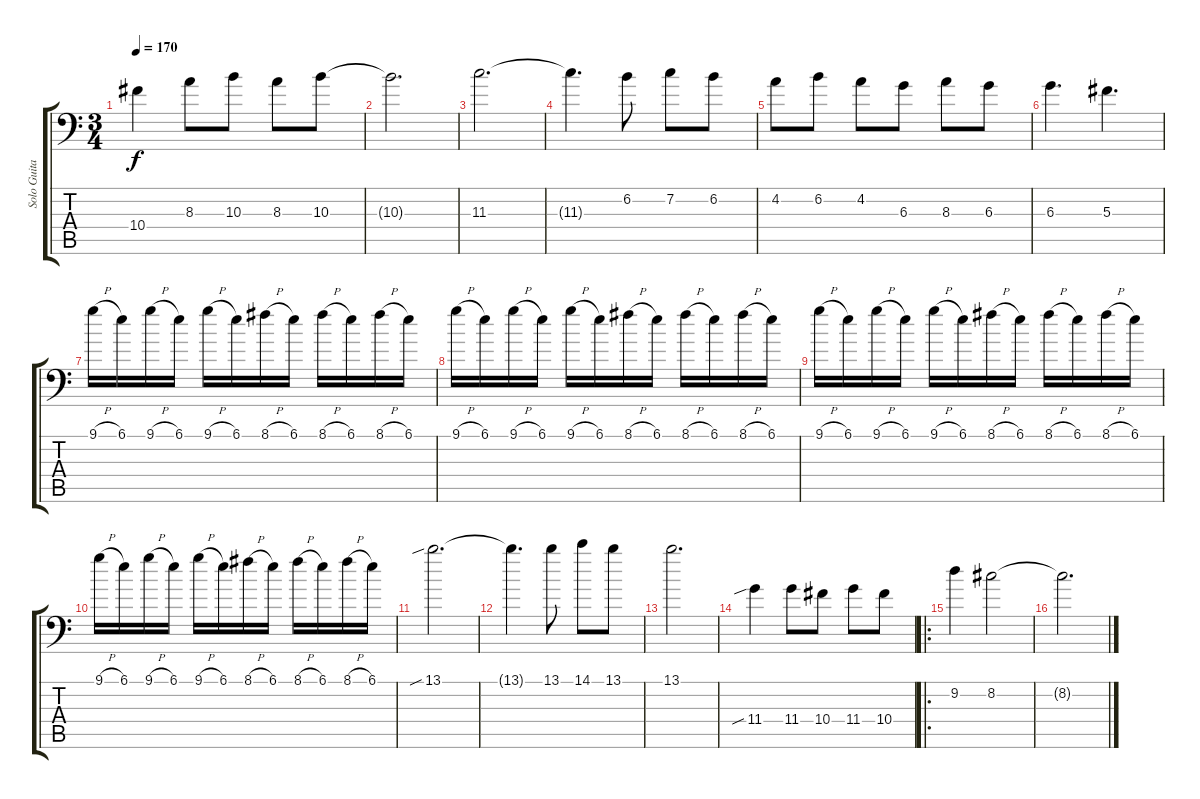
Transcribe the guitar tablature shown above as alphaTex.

\track ("Solo Guitar 1" "Solo Guita") {instrument distortionguitar}
\staff {score tabs}
\tuning (Bb3 F3 Db3 Ab2 Eb2 Bb1) {hide}
\ts (3 4)
\tempo 170
\clef f4
\ks c
10.4{t}.4{dy f} 8.3.8 10.3.8 8.3.8 10.3.8 |
10.3{t}.2{d} |
11.3.2{d} |
11.3{t}.4{d} 6.2.8 7.2.8 6.2.8 |
4.2.8 6.2.8 4.2.8 6.3.8 8.3.8 6.3.8 |
6.3.4{d} 5.3.4{d} |
9.1{h}.16 6.1.16 9.1{h}.16 6.1.16 9.1{h}.16 6.1.16 8.1{h}.16 6.1.16 8.1{h}.16 6.1.16 8.1{h}.16 6.1.16 |
9.1{h}.16 6.1.16 9.1{h}.16 6.1.16 9.1{h}.16 6.1.16 8.1{h}.16 6.1.16 8.1{h}.16 6.1.16 8.1{h}.16 6.1.16 |
9.1{h}.16 6.1.16 9.1{h}.16 6.1.16 9.1{h}.16 6.1.16 8.1{h}.16 6.1.16 8.1{h}.16 6.1.16 8.1{h}.16 6.1.16 |
9.1{h}.16 6.1.16 9.1{h}.16 6.1.16 9.1{h}.16 6.1.16 8.1{h}.16 6.1.16 8.1{h}.16 6.1.16 8.1{h}.16 6.1.16 |
13.1{sib}.2{d} |
13.1{t}.4{d} 13.1.8 14.1.8 13.1.8 |
13.1.2{d} |
11.4{sib}.4 11.4.8 10.4.8 11.4.8 10.4.8 |
\ro
9.2.4 8.2.2 |
8.2{t}.2{d}
